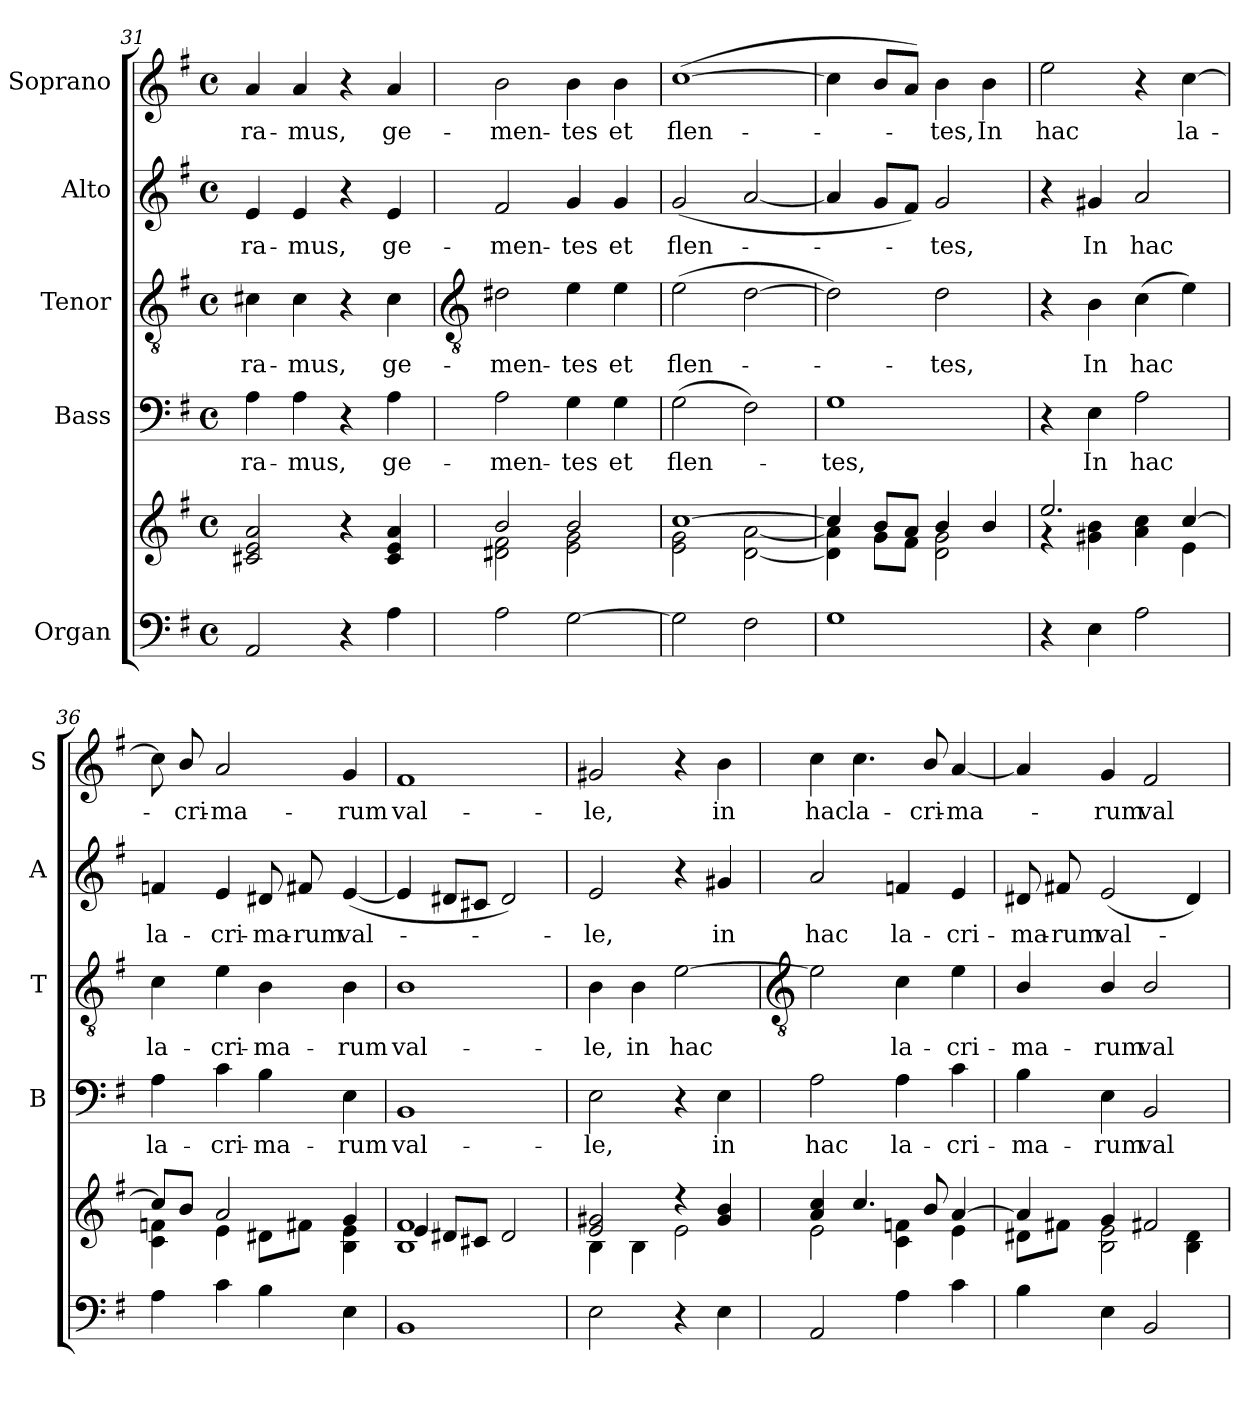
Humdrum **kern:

**kern	**kern	**kern	**text	**kern	**text	**kern	**text	**kern	**text
*part5	*part5	*part4	*part4	*part3	*part3	*part2	*part2	*part1	*part1
*staff6	*staff5	*staff4	*staff4	*staff3	*staff3	*staff2	*staff2	*staff1	*staff1
*I"Organ	*	*I"Bass	*	*I"Tenor	*	*I"Alto	*	*I"Soprano	*
*	*	*I'B	*	*I'T	*	*I'A	*	*I'S	*
*clefF4	*clefG2	*clefF4	*	*clefGv2	*	*clefG2	*	*clefG2	*
*k[f#]	*k[f#]	*k[f#]	*	*k[f#]	*	*k[f#]	*	*k[f#]	*
*G:	*G:	*G:	*	*G:	*	*G:	*	*G:	*
*M4/4	*M4/4	*M4/4	*	*M4/4	*	*M4/4	*	*M4/4	*
*met(c)	*met(c)	*met(c)	*	*met(c)	*	*met(c)	*	*met(c)	*
=31	=31	=31	=31	=31	=31	=31	=31	=31	=31
!	!	!	!LO:LY:b	!	!LO:LY:b	!	!LO:LY:b	!	!LO:LY:b
2AA	2c#X 2e 2a	4A	-ra-	4c#X	-ra-	4e	-ra-	4a	-ra-
!	!	!	!LO:LY:b	!	!LO:LY:b	!	!LO:LY:b	!	!LO:LY:b
.	.	4A	-mus,	4c#	-mus,	4e	-mus,	4a	-mus,
4r	4r	4r	.	4r	.	4r	.	4r	.
!	!	!	!LO:LY:b	!	!LO:LY:b	!	!LO:LY:b	!	!LO:LY:b
4A	4c# 4e 4a	4A	ge-	4c#	ge-	4e	ge-	4a	ge-
!!LO:LB:g=z
=32	=32	=32	=32	=32	=32	=32	=32	=32	=32
*	*	*	*	*clefGv2	*	*	*	*	*
*	*^	*	*	*	*	*	*	*	*
!	!	!	!	!LO:LY:b	!	!LO:LY:b	!	!LO:LY:b	!	!LO:LY:b
2A	2b/	2d#X\ 2f#\	2A	-men-	2d#X	-men-	2f#	-men-	2b	-men-
!	!	!	!	!LO:LY:b	!	!LO:LY:b	!	!LO:LY:b	!	!LO:LY:b
[2G	2b/	2e\ 2g\	4G	-tes	4e	-tes	4g	-tes	4b	-tes
!	!	!	!	!LO:LY:b	!	!LO:LY:b	!	!LO:LY:b	!	!LO:LY:b
.	.	.	4G	et	4e	et	4g	et	4b	et
=33	=33	=33	=33	=33	=33	=33	=33	=33	=33	=33
!	!	!	!	!LO:LY:b	!	!LO:LY:b	!	!LO:LY:b	!	!LO:LY:b
2G]	[1cc/	2e\ 2g\	(>2G	flen-	(>2e	flen-	(<2g	flen-	(<[1cc	flen-
2F#	.	[2d\ [2a\	2F#)	.	[2d	.	[2a	.	.	.
=34	=34	=34	=34	=34	=34	=34	=34	=34	=34	=34
!	!	!	!	!LO:LY:b	!	!	!	!	!	!
1G	4cc/]	4d\] 4a\]	1G	tes,	2d])	.	4a]	.	4cc]	.
.	8b/L	8g\L	.	.	.	.	8gL	.	8bL	.
.	8a/J	8f#\J	.	.	.	.	8f#J)	.	8aJ)	.
!	!	!	!	!	!	!LO:LY:b	!	!LO:LY:b	!	!LO:LY:b
.	4b/	2d\ 2g\	.	.	2d	tes,	2g	tes,	4b	tes,
!	!	!	!	!	!	!	!	!	!	!LO:LY:b
.	4b/	.	.	.	.	.	.	.	4b	In
=35	=35	=35	=35	=35	=35	=35	=35	=35	=35	=35
!	!	!	!	!	!	!	!	!	!	!LO:LY:b
4r	2.ee/	4r	4r	.	4r	.	4r	.	2ee	hac
!	!	!	!	!LO:LY:b	!	!LO:LY:b	!	!LO:LY:b	!	!
4E	.	4g#X\ 4b\	4E	In	4B	In	4g#X	In	.	.
!	!	!	!	!LO:LY:b	!	!LO:LY:b	!	!LO:LY:b	!	!
2A	.	4a\ 4cc\	2A	hac	(>4c	hac	2a	hac	4r	.
!	!	!	!	!	!	!	!	!	!	!LO:LY:b
.	[4cc/	4e\	.	.	4e)	.	.	.	[4cc	la-
=36	=36	=36	=36	=36	=36	=36	=36	=36	=36	=36
!	!	!	!	!LO:LY:b	!	!LO:LY:b	!	!LO:LY:b	!	!
4A	8cc/L]	4c\ 4fn\	4A	la-	4c	la-	4fn	la-	8cc\]	.
!	!	!	!	!	!	!	!	!	!	!LO:LY:b
.	8b/J	.	.	.	.	.	.	.	8b/	cri-
!	!	!	!	!LO:LY:b	!	!LO:LY:b	!	!LO:LY:b	!	!LO:LY:b
4c	2a/	4e\	4c	-cri-	4e	-cri-	4e	-cri-	2a	-ma-
!	!	!	!	!LO:LY:b	!	!LO:LY:b	!	!LO:LY:b	!	!
4B	.	8d#X\L	4B	-ma-	4B	-ma-	8d#X	-ma-	.	.
!	!	!	!	!	!	!	!	!LO:LY:b	!	!
.	.	8f#X\J	.	.	.	.	8f#X	-rum	.	.
!	!	!	!	!LO:LY:b	!	!LO:LY:b	!	!LO:LY:b	!	!LO:LY:b
4E	4g/	4B\ 4e\	4E	-rum	4B	-rum	(<[4e	val-	4g	-rum
=37	=37	=37	=37	=37	=37	=37	=37	=37	=37	=37
!	!	!	!	!LO:LY:b	!	!LO:LY:b	!	!	!	!LO:LY:b
1BB	1B/ 1f#/	4e/	1BB	val-	1B	val-	4e]	.	1f#	val-
.	.	8d#X/L	.	.	.	.	8d#XL	.	.	.
.	.	8c#X/J	.	.	.	.	8c#XJ	.	.	.
.	.	2d#/	.	.	.	.	2d#)	.	.	.
=38	=38	=38	=38	=38	=38	=38	=38	=38	=38	=38
!	!	!	!	!LO:LY:b	!	!LO:LY:b	!	!LO:LY:b	!	!LO:LY:b
2E	2e/ 2g#X/	4B\	2E	-le,	4B	-le,	2e	le,	2g#X	-le,
!	!	!	!	!	!	!LO:LY:b	!	!	!	!
.	.	4B\	.	.	4B	in	.	.	.	.
!	!	!	!	!	!	!LO:LY:b	!	!	!	!
4r	4r	2e\	4r	.	[2e	hac	4r	.	4r	.
!	!	!	!	!LO:LY:b	!	!	!	!LO:LY:b	!	!LO:LY:b
4E	4g#/ 4b/	.	4E	in	.	.	4g#X	in	4b	in
!!LO:LB:g=z
=39	=39	=39	=39	=39	=39	=39	=39	=39	=39	=39
*	*	*	*	*	*clefGv2	*	*	*	*	*
!	!	!	!	!LO:LY:b	!	!	!	!LO:LY:b	!	!LO:LY:b
2AA	4a/ 4cc/	2e\	2A	hac	2e]	.	2a	hac	4cc	hac
!	!	!	!	!	!	!	!	!	!	!LO:LY:b
.	4.cc/	.	.	.	.	.	.	.	4.cc	la-
!	!	!	!	!LO:LY:b	!	!LO:LY:b	!	!LO:LY:b	!	!
4A	.	4c\ 4fn\	4A	la-	4c	la-	4fn	la-	.	.
!	!	!	!	!	!	!	!	!	!	!LO:LY:b
.	8b/	.	.	.	.	.	.	.	8b/	-cri-
!	!	!	!	!LO:LY:b	!	!LO:LY:b	!	!LO:LY:b	!	!LO:LY:b
4c	[4a/	4e\	4c	-cri-	4e	-cri-	4e	-cri-	[4a	-ma-
=40	=40	=40	=40	=40	=40	=40	=40	=40	=40	=40
!	!	!	!	!LO:LY:b	!	!LO:LY:b	!	!LO:LY:b	!	!
4B	4a/]	8d#X\L	4B	-ma-	4B/	-ma-	8d#X	-ma-	4a]	.
!	!	!	!	!	!	!	!	!LO:LY:b	!	!
.	.	8f#X\J	.	.	.	.	8f#X	-rum	.	.
!	!	!	!	!LO:LY:b	!	!LO:LY:b	!	!LO:LY:b	!	!LO:LY:b
4E	4g/	2B\ 2e\	4E	-rum	4B/	-rum	(<2e	val-	4g	rum
!	!	!	!	!LO:LY:b	!	!LO:LY:b	!	!	!	!LO:LY:b
2BB	2f#X/	.	2BB	val-	2B/	val--	.	.	2f#	val-
.	.	4B\ 4d#\	.	.	.	.	4d#)	.	.	.
*	*v	*v	*	*	*	*	*	*	*	*
=	=	=	=	=	=	=	=	=	=
*-	*-	*-	*-	*-	*-	*-	*-	*-	*-
